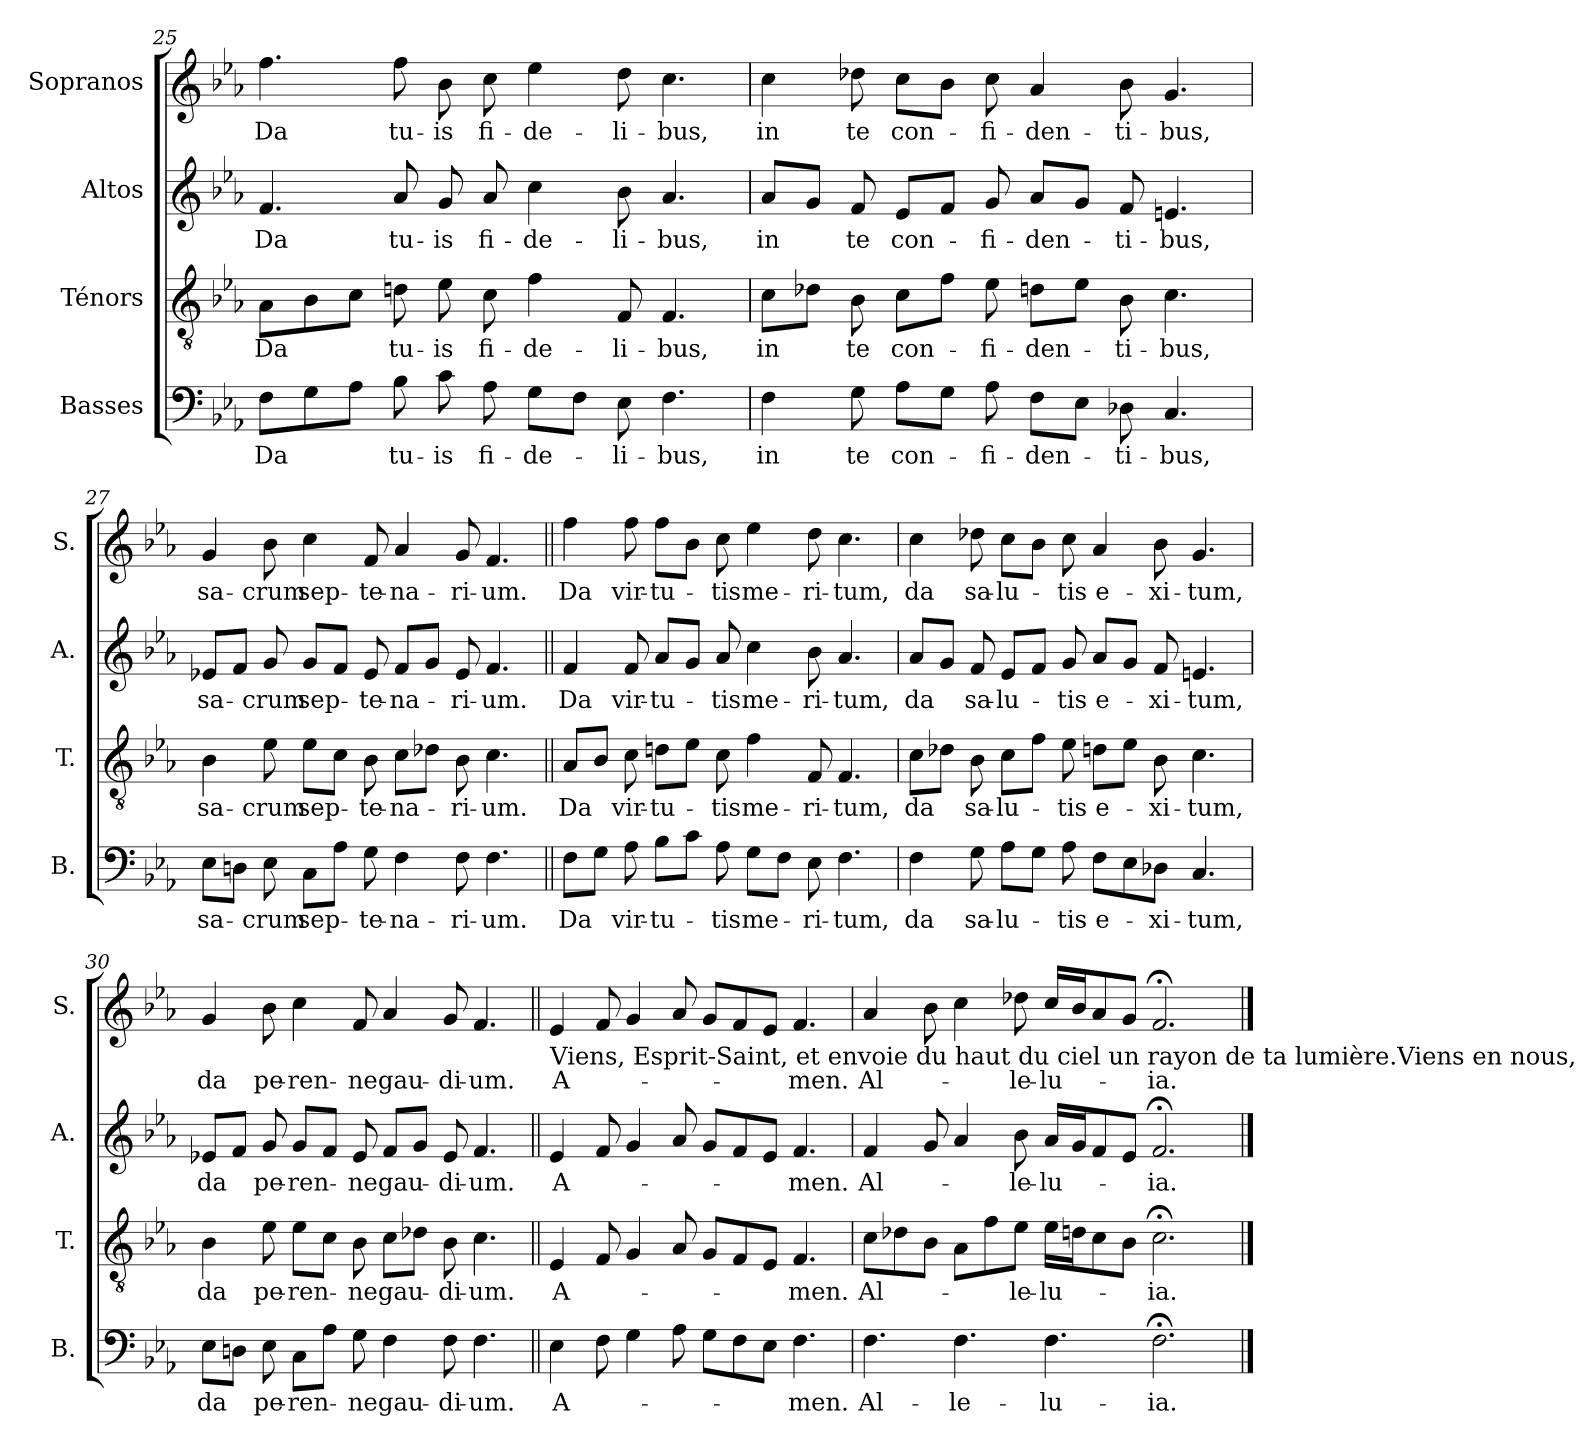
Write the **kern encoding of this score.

**kern	**text	**kern	**text	**kern	**text	**kern	**text
*part4	*part4	*part3	*part3	*part2	*part2	*part1	*part1
*staff4	*staff4	*staff3	*staff3	*staff2	*staff2	*staff1	*staff1
*I"Basses	*	*I"Ténors	*	*I"Altos	*	*I"Sopranos	*
*I'B.	*	*I'T.	*	*I'A.	*	*I'S.	*
!!LO:LB:g=z
*clefF4	*	*clefGv2	*	*clefG2	*	*clefG2	*
*	*	*ITrd7c12	*	*	*	*	*
*k[b-e-a-]	*	*k[b-e-a-]	*	*k[b-e-a-]	*	*k[b-e-a-]	*
*E-:	*	*E-:	*	*E-:	*	*E-:	*
=25	=25	=25	=25	=25	=25	=25	=25
!	!LO:LY:b	!	!LO:LY:b	!	!LO:LY:b	!	!LO:LY:b
8F\L	Da	8AA-\L	Da	4.f/	Da	4.ff\	Da
8G\	.	8BB-\	.	.	.	.	.
8A-\J	.	8C\J	.	.	.	.	.
!	!LO:LY:b	!	!LO:LY:b	!	!LO:LY:b	!	!LO:LY:b
8B-\	tu-	8Dn\	tu-	8a-/	tu-	8ff\	tu-
!	!LO:LY:b	!	!LO:LY:b	!	!LO:LY:b	!	!LO:LY:b
8c\	-is	8E-\	-is	8g/	-is	8b-\	-is
!	!LO:LY:b	!	!LO:LY:b	!	!LO:LY:b	!	!LO:LY:b
8A-\	fi-	8C\	fi-	8a-/	fi-	8cc\	fi-
!	!LO:LY:b	!	!LO:LY:b	!	!LO:LY:b	!	!LO:LY:b
8G\L	-de-	4F\	-de-	4cc\	-de-	4ee-\	-de-
8F\J	.	.	.	.	.	.	.
!	!LO:LY:b	!	!LO:LY:b	!	!LO:LY:b	!	!LO:LY:b
8E-\	-li-	8FF/	-li-	8b-\	-li-	8dd\	-li-
!	!LO:LY:b	!	!LO:LY:b	!	!LO:LY:b	!	!LO:LY:b
4.F\	-bus,	4.FF/	-bus,	4.a-/	-bus,	4.cc\	-bus,
=26`	=26`	=26`	=26`	=26`	=26`	=26`	=26`
!	!LO:LY:b	!	!LO:LY:b	!	!LO:LY:b	!	!LO:LY:b
4F\	in	8C\L	in	8a-/L	in	4cc\	in
.	.	8D-X\J	.	8g/J	.	.	.
!	!LO:LY:b	!	!LO:LY:b	!	!LO:LY:b	!	!LO:LY:b
8G\	te	8BB-\	te	8f/	te	8dd-X\	te
!	!LO:LY:b	!	!LO:LY:b	!	!LO:LY:b	!	!LO:LY:b
8A-\L	con-	8C\L	con-	8e-/L	con-	8cc\L	con-
8G\J	.	8F\J	.	8f/J	.	8b-\J	.
!	!LO:LY:b	!	!LO:LY:b	!	!LO:LY:b	!	!LO:LY:b
8A-\	-fi-	8E-\	-fi-	8g/	-fi-	8cc\	-fi-
!	!LO:LY:b	!	!LO:LY:b	!	!LO:LY:b	!	!LO:LY:b
8F\L	-den-	8Dn\L	-den-	8a-/L	-den-	4a-/	-den-
8E-\J	.	8E-\J	.	8g/J	.	.	.
!	!LO:LY:b	!	!LO:LY:b	!	!LO:LY:b	!	!LO:LY:b
8D-X\	-ti-	8BB-\	-ti-	8f/	-ti-	8b-\	-ti-
!	!LO:LY:b	!	!LO:LY:b	!	!LO:LY:b	!	!LO:LY:b
4.C/	-bus,	4.C\	-bus,	4.en/	-bus,	4.g/	-bus,
=27`	=27`	=27`	=27`	=27`	=27`	=27`	=27`
!	!LO:LY:b	!	!LO:LY:b	!	!LO:LY:b	!	!LO:LY:b
8E-\L	sa-	4BB-\	sa-	8e-X/L	sa-	4g/	sa-
8Dn\J	.	.	.	8f/J	.	.	.
!	!LO:LY:b	!	!LO:LY:b	!	!LO:LY:b	!	!LO:LY:b
8E-\	-crum	8E-\	-crum	8g/	-crum	8b-\	-crum
!	!LO:LY:b	!	!LO:LY:b	!	!LO:LY:b	!	!LO:LY:b
8C\L	sep-	8E-\L	sep-	8g/L	sep-	4cc\	sep-
8A-\J	.	8C\J	.	8f/J	.	.	.
!	!LO:LY:b	!	!LO:LY:b	!	!LO:LY:b	!	!LO:LY:b
8G\	-te-	8BB-\	-te-	8e-/	-te-	8f/	-te-
!	!LO:LY:b	!	!LO:LY:b	!	!LO:LY:b	!	!LO:LY:b
4F\	-na-	8C\L	-na-	8f/L	-na-	4a-/	-na-
.	.	8D-X\J	.	8g/J	.	.	.
!	!LO:LY:b	!	!LO:LY:b	!	!LO:LY:b	!	!LO:LY:b
8F\	-ri-	8BB-\	-ri-	8e-/	-ri-	8g/	-ri-
!	!LO:LY:b	!	!LO:LY:b	!	!LO:LY:b	!	!LO:LY:b
4.F\	-um.	4.C\	-um.	4.f/	-um.	4.f/	-um.
!!LO:PB:g=z
=28||	=28||	=28||	=28||	=28||	=28||	=28||	=28||
!	!LO:LY:b	!	!LO:LY:b	!	!LO:LY:b	!	!LO:LY:b
8F\L	Da	8AA-/L	Da	4f/	Da	4ff\	Da
8G\J	.	8BB-/J	.	.	.	.	.
!	!LO:LY:b	!	!LO:LY:b	!	!LO:LY:b	!	!LO:LY:b
8A-\	vir-	8C\	vir-	8f/	vir-	8ff\	vir-
!	!LO:LY:b	!	!LO:LY:b	!	!LO:LY:b	!	!LO:LY:b
8B-\L	-tu-	8Dn\L	-tu-	8a-/L	-tu-	8ff\L	-tu-
8c\J	.	8E-\J	.	8g/J	.	8b-\J	.
!	!LO:LY:b	!	!LO:LY:b	!	!LO:LY:b	!	!LO:LY:b
8A-\	-tis	8C\	-tis	8a-/	-tis	8cc\	-tis
!	!LO:LY:b	!	!LO:LY:b	!	!LO:LY:b	!	!LO:LY:b
8G\L	me-	4F\	me-	4cc\	me-	4ee-\	me-
8F\J	.	.	.	.	.	.	.
!	!LO:LY:b	!	!LO:LY:b	!	!LO:LY:b	!	!LO:LY:b
8E-\	-ri-	8FF/	-ri-	8b-\	-ri-	8dd\	-ri-
!	!LO:LY:b	!	!LO:LY:b	!	!LO:LY:b	!	!LO:LY:b
4.F\	-tum,	4.FF/	-tum,	4.a-/	-tum,	4.cc\	-tum,
=29`	=29`	=29`	=29`	=29`	=29`	=29`	=29`
!	!LO:LY:b	!	!LO:LY:b	!	!LO:LY:b	!	!LO:LY:b
4F\	da	8C\L	da	8a-/L	da	4cc\	da
.	.	8D-X\J	.	8g/J	.	.	.
!	!LO:LY:b	!	!LO:LY:b	!	!LO:LY:b	!	!LO:LY:b
8G\	sa-	8BB-\	sa-	8f/	sa-	8dd-X\	sa-
!	!LO:LY:b	!	!LO:LY:b	!	!LO:LY:b	!	!LO:LY:b
8A-\L	-lu-	8C\L	-lu-	8e-/L	-lu-	8cc\L	-lu-
8G\J	.	8F\J	.	8f/J	.	8b-\J	.
!	!LO:LY:b	!	!LO:LY:b	!	!LO:LY:b	!	!LO:LY:b
8A-\	-tis	8E-\	-tis	8g/	-tis	8cc\	-tis
!	!LO:LY:b	!	!LO:LY:b	!	!LO:LY:b	!	!LO:LY:b
8F\L	e-	8Dn\L	e-	8a-/L	e-	4a-/	e-
8E-\	.	8E-\J	.	8g/J	.	.	.
!	!LO:LY:b	!	!LO:LY:b	!	!LO:LY:b	!	!LO:LY:b
8D-X\J	-xi-	8BB-\	-xi-	8f/	-xi-	8b-\	-xi-
!	!LO:LY:b	!	!LO:LY:b	!	!LO:LY:b	!	!LO:LY:b
4.C/	-tum,	4.C\	-tum,	4.en/	-tum,	4.g/	-tum,
=30`	=30`	=30`	=30`	=30`	=30`	=30`	=30`
!	!LO:LY:b	!	!LO:LY:b	!	!LO:LY:b	!	!LO:LY:b
8E-\L	da	4BB-\	da	8e-X/L	da	4g/	da
8Dn\J	.	.	.	8f/J	.	.	.
!	!LO:LY:b	!	!LO:LY:b	!	!LO:LY:b	!	!LO:LY:b
8E-\	pe-	8E-\	pe-	8g/	pe-	8b-\	pe-
!	!LO:LY:b	!	!LO:LY:b	!	!LO:LY:b	!	!LO:LY:b
8C\L	-ren-	8E-\L	-ren-	8g/L	-ren-	4cc\	-ren-
8A-\J	.	8C\J	.	8f/J	.	.	.
!	!LO:LY:b	!	!LO:LY:b	!	!LO:LY:b	!	!LO:LY:b
8G\	-ne	8BB-\	-ne	8e-/	-ne	8f/	-ne
!	!LO:LY:b	!	!LO:LY:b	!	!LO:LY:b	!	!LO:LY:b
4F\	gau-	8C\L	gau-	8f/L	gau-	4a-/	gau-
.	.	8D-X\J	.	8g/J	.	.	.
!	!LO:LY:b	!	!LO:LY:b	!	!LO:LY:b	!	!LO:LY:b
8F\	-di-	8BB-\	-di-	8e-/	-di-	8g/	-di-
!	!LO:LY:b	!	!LO:LY:b	!	!LO:LY:b	!	!LO:LY:b
4.F\	-um.	4.C\	-um.	4.f/	-um.	4.f/	-um.
!!LO:LB:g=z
=31||	=31||	=31||	=31||	=31||	=31||	=31||	=31||
!	!	!	!	!	!	!LO:TX:b:t=Viens, Esprit-Saint, et envoie du haut du ciel un rayon de ta lumière.Viens en nous, père des pauvres, viens, dispensateur des dons, viens, lumière de nos cœurs. Consolateur souverain, hôte très doux de nos âmes adoucissante fraîcheur.Dans le labeur, le repos, dans la fièvre, la fraîcheur, dans les pleurs, le réconfort.O lumière bienheureuse, viens remplir jusqu'à l'intime le cœur de tous tes fidèles.Sans ta puissance divine, il n'est rien en aucun homme, rien qui ne soit perverti.Lave ce qui est souillé, baigne ce qui est aride, guéris ce qui est blessé.Assouplis ce qui est raide, réchauffe ce qui est froid, rends droit ce qui est faussé.A tous ceux qui ont la foi et qui en toi se confient donne tes sept dons sacrés.Donne mérite et vertu, donne le salut final donne la joie éternelle.	!
!	!LO:LY:b	!	!LO:LY:b	!	!LO:LY:b	!	!LO:LY:b
4E-\	A-	4EE-/	A-	4e-/	A-	4e-/	A-
8F\	.	8FF/	.	8f/	.	8f/	.
4G\	.	4GG/	.	4g/	.	4g/	.
8A-\	.	8AA-/	.	8a-/	.	8a-/	.
8G\L	.	8GG/L	.	8g/L	.	8g/L	.
8F\	.	8FF/	.	8f/	.	8f/	.
8E-\J	.	8EE-/J	.	8e-/J	.	8e-/J	.
!	!LO:LY:b	!	!LO:LY:b	!	!LO:LY:b	!	!LO:LY:b
4.F\	-men.	4.FF/	-men.	4.f/	-men.	4.f/	-men.
=32	=32	=32	=32	=32	=32	=32	=32
!	!LO:LY:b	!	!LO:LY:b	!	!LO:LY:b	!	!LO:LY:b
4.F\	Al-	8C\L	Al-	4f/	Al-	4a-/	Al-
.	.	8D-X\	.	.	.	.	.
.	.	8BB-\J	.	8g/	.	8b-\	.
!	!LO:LY:b	!	!	!	!	!	!
4.F\	-le-	8AA-\L	.	4a-/	.	4cc\	.
.	.	8F\	.	.	.	.	.
!	!	!	!LO:LY:b	!	!LO:LY:b	!	!LO:LY:b
.	.	8E-\J	-le-	8b-\	-le-	8dd-X\	-le-
!	!LO:LY:b	!	!LO:LY:b	!	!LO:LY:b	!	!LO:LY:b
4.F\	-lu-	16E-\LL	-lu-	16a-/LL	-lu-	16cc/LL	-lu-
.	.	16Dn\J	.	16g/J	.	16b-/J	.
.	.	8C\	.	8f/	.	8a-/	.
.	.	8BB-\J	.	8e-/J	.	8g/J	.
!	!LO:LY:b	!	!LO:LY:b	!	!LO:LY:b	!	!LO:LY:b
2.F;<\	-ia.	2.C;<\	-ia.	2.f;/	-ia.	2.f;/	-ia.
==	==	==	==	==	==	==	==
*-	*-	*-	*-	*-	*-	*-	*-
